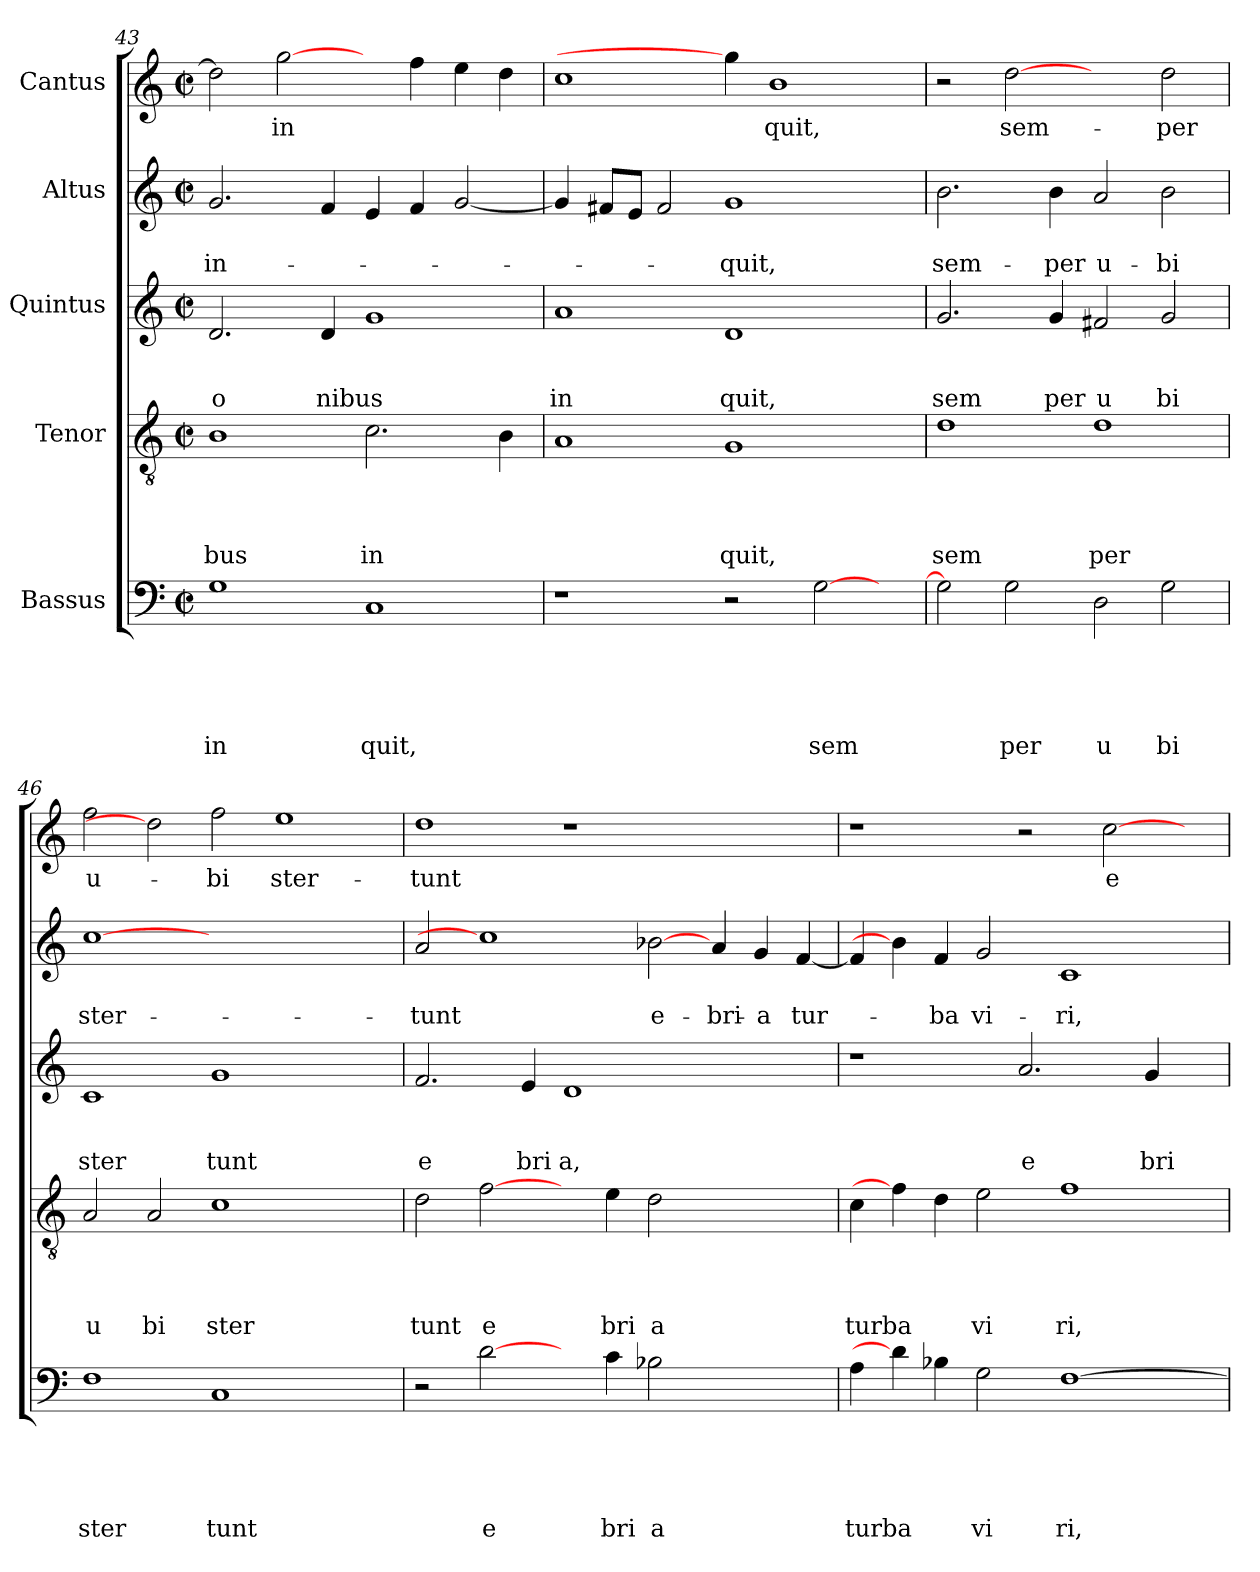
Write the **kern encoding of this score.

**kern	**text	**text	**text	**text	**text	**kern	**text	**text	**text	**text	**kern	**text	**text	**text	**kern	**text	**text	**kern	**text
*part5	*part5	*part5	*part5	*part5	*part5	*part4	*part4	*part4	*part4	*part4	*part3	*part3	*part3	*part3	*part2	*part2	*part2	*part1	*part1
*staff5	*staff5	*staff5	*staff5	*staff5	*staff5	*staff4	*staff4	*staff4	*staff4	*staff4	*staff3	*staff3	*staff3	*staff3	*staff2	*staff2	*staff2	*staff1	*staff1
*I"Bassus	*	*	*	*	*	*I"Tenor	*	*	*	*	*I"Quintus	*	*	*	*I"Altus	*	*	*I"Cantus	*
*clefF4	*	*	*	*	*	*clefGv2	*	*	*	*	*clefG2	*	*	*	*clefG2	*	*	*clefG2	*
*k[]	*	*	*	*	*	*k[]	*	*	*	*	*k[]	*	*	*	*k[]	*	*	*k[]	*
*C:	*	*	*	*	*	*C:	*	*	*	*	*C:	*	*	*	*C:	*	*	*C:	*
*M2/2	*	*	*	*	*	*M2/2	*	*	*	*	*M2/2	*	*	*	*M2/2	*	*	*M2/2	*
*met(c|)	*	*	*	*	*	*met(c|)	*	*	*	*	*met(c|)	*	*	*	*met(c|)	*	*	*met(c|)	*
=43	=43	=43	=43	=43	=43	=43	=43	=43	=43	=43	=43	=43	=43	=43	=43	=43	=43	=43	=43
!	!	!	!	!	!LO:LY:b	!	!	!	!	!LO:LY:b	!	!	!	!LO:LY:b	!	!	!LO:LY:b	!	!
1G	.	.	.	.	in	1B	.	.	.	bus	2.d/	.	.	o	2.g/	.	in-	2dd\]	.
!	!	!	!	!	!	!	!	!	!	!	!	!	!	!	!	!	!	!	!LO:LY:b
.	.	.	.	.	.	.	.	.	.	.	.	.	.	.	.	.	.	[2gg\	in
!	!	!	!	!	!	!	!	!	!	!	!	!	!	!LO:LY:b	!	!	!	!	!
.	.	.	.	.	.	.	.	.	.	.	4d/	.	.	nibus	4f/	.	.	.	.
!	!	!	!	!	!LO:LY:b	!	!	!	!	!LO:LY:b	!	!	!	!	!	!	!	!	!
1C	.	.	.	.	quit,	2.c\	.	.	.	in	1g	.	.	.	4e/	.	.	4ryy	.
.	.	.	.	.	.	.	.	.	.	.	.	.	.	.	4f/	.	.	4ff\	.
.	.	.	.	.	.	.	.	.	.	.	.	.	.	.	[<2g/	.	.	4ee\	.
.	.	.	.	.	.	4B\	.	.	.	.	.	.	.	.	.	.	.	4dd\	.
=44	=44	=44	=44	=44	=44	=44	=44	=44	=44	=44	=44	=44	=44	=44	=44	=44	=44	=44	=44
!	!	!	!	!	!	!	!	!	!	!	!	!	!	!LO:LY:b	!	!	!	!	!
1r	.	.	.	.	.	1A	.	.	.	.	1a	.	.	in	4g/]	.	.	1cc	.
.	.	.	.	.	.	.	.	.	.	.	.	.	.	.	8f#/L	.	.	.	.
.	.	.	.	.	.	.	.	.	.	.	.	.	.	.	8e/J	.	.	.	.
.	.	.	.	.	.	.	.	.	.	.	.	.	.	.	2f#/	.	.	.	.
!	!	!	!	!	!	!	!	!	!	!LO:LY:b	!	!	!	!LO:LY:b	!	!	!LO:LY:b	!	!
2r	.	.	.	.	.	1G	.	.	.	quit,	1d	.	.	quit,	1g	.	-quit,	4gg\]	.
!	!	!	!	!	!	!	!	!	!	!	!	!	!	!	!	!	!	!	!LO:LY:b
.	.	.	.	.	.	.	.	.	.	.	.	.	.	.	.	.	.	1b	quit,
!	!	!	!	!	!LO:LY:b	!	!	!	!	!	!	!	!	!	!	!	!	!	!
[<2G\	.	.	.	.	sem	.	.	.	.	.	.	.	.	.	.	.	.	.	.
4ryy	.	.	.	.	.	4ryy	.	.	.	.	4ryy	.	.	.	4ryy	.	.	.	.
!!LO:LB:g=z
=45	=45	=45	=45	=45	=45	=45	=45	=45	=45	=45	=45	=45	=45	=45	=45	=45	=45	=45	=45
!	!	!	!	!	!	!	!	!	!	!LO:LY:b	!	!	!	!LO:LY:b	!	!	!LO:LY:b	!	!
2G\]	.	.	.	.	.	1d	.	.	.	sem	2.g/	.	.	sem	2.b\	.	sem-	2r	.
!	!	!	!	!	!LO:LY:b	!	!	!	!	!	!	!	!	!	!	!	!	!	!LO:LY:b
2G\	.	.	.	.	per	.	.	.	.	.	.	.	.	.	.	.	.	[2dd	sem-
!	!	!	!	!	!	!	!	!	!	!	!	!	!	!LO:LY:b	!	!	!LO:LY:b	!	!
.	.	.	.	.	.	.	.	.	.	.	4g/	.	.	per	4b\	.	-per	.	.
!	!	!	!	!	!LO:LY:b	!	!	!	!	!LO:LY:b	!	!	!	!LO:LY:b	!	!	!LO:LY:b	!	!
2D\	.	.	.	.	u	1d	.	.	.	per	2f#X/	.	.	u	2a/	.	u-	2ryy	.
!	!	!	!	!	!LO:LY:b	!	!	!	!	!	!	!	!	!LO:LY:b	!	!	!LO:LY:b	!	!LO:LY:b
2G\	.	.	.	.	bi	.	.	.	.	.	2g/	.	.	bi	2b\	.	-bi	2dd\	-per
=46	=46	=46	=46	=46	=46	=46	=46	=46	=46	=46	=46	=46	=46	=46	=46	=46	=46	=46	=46
!	!	!	!	!	!LO:LY:b	!	!	!	!	!LO:LY:b	!	!	!	!LO:LY:b	!	!	!LO:LY:b	!	!LO:LY:b
1F	.	.	.	.	ster	2A/	.	.	.	u	1c	.	.	ster	[1cc	.	ster-	2ff\	u-
!	!	!	!	!	!	!	!	!	!	!LO:LY:b	!	!	!	!	!	!	!	!	!
.	.	.	.	.	.	2A/	.	.	.	bi	.	.	.	.	.	.	.	2dd]	.
!	!	!	!	!	!LO:LY:b	!	!	!	!	!LO:LY:b	!	!	!	!LO:LY:b	!	!	!	!	!LO:LY:b
1C	.	.	.	.	tunt	1c	.	.	.	ster	1g	.	.	tunt	1.ryy	.	.	2ff\	-bi
!	!	!	!	!	!	!	!	!	!	!	!	!	!	!	!	!	!	!	!LO:LY:b
.	.	.	.	.	.	.	.	.	.	.	.	.	.	.	.	.	.	1ee	ster-
2ryy	.	.	.	.	.	2ryy	.	.	.	.	2ryy	.	.	.	.	.	.	.	.
=47	=47	=47	=47	=47	=47	=47	=47	=47	=47	=47	=47	=47	=47	=47	=47	=47	=47	=47	=47
!	!	!	!	!	!	!	!	!	!	!LO:LY:b	!	!	!	!LO:LY:b	!	!	!LO:LY:b	!	!LO:LY:b
2r	.	.	.	.	.	2d\	.	.	.	tunt	2.f/	.	.	e	2a/	.	-tunt	1dd	-tunt
!	!	!	!	!	!LO:LY:b	!	!	!	!	!LO:LY:b	!	!	!	!	!	!	!	!	!
[2d\	.	.	.	.	e	[2f\	.	.	.	e	.	.	.	.	1cc]	.	.	.	.
!	!	!	!	!	!	!	!	!	!	!	!	!	!	!LO:LY:b	!	!	!	!	!
.	.	.	.	.	.	.	.	.	.	.	4e/	.	.	bri	.	.	.	.	.
!	!	!	!	!	!	!	!	!	!	!	!	!	!	!LO:LY:b	!	!	!	!	!
4ryy	.	.	.	.	.	4ryy	.	.	.	.	1d	.	.	a,	.	.	.	1r	.
!	!	!	!	!	!LO:LY:b	!	!	!	!	!LO:LY:b	!	!	!	!	!	!	!	!	!
4c\	.	.	.	.	bri	4e\	.	.	.	bri	.	.	.	.	.	.	.	.	.
!	!	!	!	!	!LO:LY:b	!	!	!	!	!LO:LY:b	!	!	!	!	!	!	!LO:LY:b	!	!
2B-X\	.	.	.	.	a	2d\	.	.	.	a	.	.	.	.	[2b-X\	.	e-	.	.
!	!	!	!	!	!	!	!	!	!	!	!	!	!	!	!	!	!LO:LY:b	!	!
2.ryy	.	.	.	.	.	2.ryy	.	.	.	.	2.ryy	.	.	.	4a/	.	-bri-	2.ryy	.
!	!	!	!	!	!	!	!	!	!	!	!	!	!	!	!	!	!LO:LY:b	!	!
.	.	.	.	.	.	.	.	.	.	.	.	.	.	.	4g/	.	-a	.	.
!	!	!	!	!	!	!	!	!	!	!	!	!	!	!	!	!	!LO:LY:b	!	!
.	.	.	.	.	.	.	.	.	.	.	.	.	.	.	[<4f/	.	tur-	.	.
=48	=48	=48	=48	=48	=48	=48	=48	=48	=48	=48	=48	=48	=48	=48	=48	=48	=48	=48	=48
!	!	!	!	!	!LO:LY:b	!	!	!	!	!LO:LY:b	!	!	!	!	!	!	!	!	!
4A\	.	.	.	.	turba	4c\	.	.	.	turba	1r	.	.	.	4f/]	.	.	1r	.
4d\]	.	.	.	.	.	4f\]	.	.	.	.	.	.	.	.	4b-\]	.	.	.	.
!	!	!	!	!	!	!	!	!	!	!	!	!	!	!	!	!	!LO:LY:b	!	!
4B-X\	.	.	.	.	.	4d\	.	.	.	.	.	.	.	.	4f/	.	-ba	.	.
!	!	!	!	!	!LO:LY:b	!	!	!	!	!LO:LY:b	!	!	!	!	!	!	!LO:LY:b	!	!
2G\	.	.	.	.	vi	2e\	.	.	.	vi	.	.	.	.	2g/	.	vi-	.	.
!	!	!	!	!	!	!	!	!	!	!	!	!	!	!LO:LY:b	!	!	!	!	!
.	.	.	.	.	.	.	.	.	.	.	2.a/	.	.	e	.	.	.	2r	.
!	!	!	!	!	!LO:LY:b	!	!	!	!	!LO:LY:b	!	!	!	!	!	!	!LO:LY:b	!	!
[>1F	.	.	.	.	ri,	1f	.	.	.	ri,	.	.	.	.	1c	.	-ri,	.	.
!	!	!	!	!	!	!	!	!	!	!	!	!	!	!	!	!	!	!	!LO:LY:b
.	.	.	.	.	.	.	.	.	.	.	.	.	.	.	.	.	.	[>2cc\	e-
!	!	!	!	!	!	!	!	!	!	!	!	!	!	!LO:LY:b	!	!	!	!	!
.	.	.	.	.	.	.	.	.	.	.	4g/	.	.	bri	.	.	.	.	.
.	.	.	.	.	.	.	.	.	.	.	4ryy	.	.	.	.	.	.	4ryy	.
=	=	=	=	=	=	=	=	=	=	=	=	=	=	=	=	=	=	=	=
*-	*-	*-	*-	*-	*-	*-	*-	*-	*-	*-	*-	*-	*-	*-	*-	*-	*-	*-	*-
